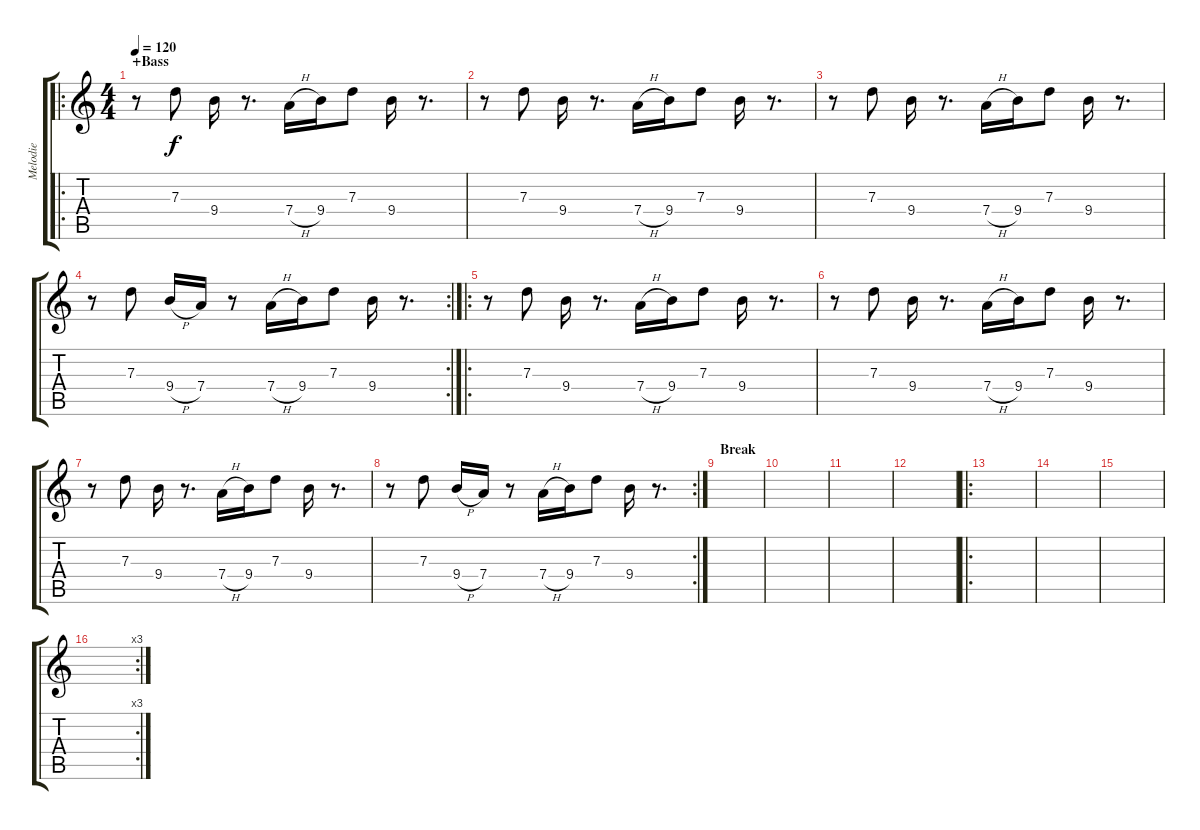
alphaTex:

\track ("Melodie" "Melodie") {instrument distortionguitar}
\staff {score tabs}
\tuning (E4 B3 G3 D3 A2 E2) {hide}
\ro
\ts (4 4)
\section ("" "+Bass")
\tempo 120
\clef g2
\ks c
r.8{dy f} 7.3.8 9.4.16 r.8{d} 7.4{h}.16 9.4.16 7.3.8 9.4.16 r.8{d} |
r.8 7.3.8 9.4.16 r.8{d} 7.4{h}.16 9.4.16 7.3.8 9.4.16 r.8{d} |
r.8 7.3.8 9.4.16 r.8{d} 7.4{h}.16 9.4.16 7.3.8 9.4.16 r.8{d} |
\rc 2
r.8 7.3.8 9.4{h}.16 7.4.16 r.8 7.4{h}.16 9.4.16 7.3.8 9.4.16 r.8{d} |
\ro
r.8 7.3.8 9.4.16 r.8{d} 7.4{h}.16 9.4.16 7.3.8 9.4.16 r.8{d} |
r.8 7.3.8 9.4.16 r.8{d} 7.4{h}.16 9.4.16 7.3.8 9.4.16 r.8{d} |
r.8 7.3.8 9.4.16 r.8{d} 7.4{h}.16 9.4.16 7.3.8 9.4.16 r.8{d} |
\rc 2
r.8 7.3.8 9.4{h}.16 7.4.16 r.8 7.4{h}.16 9.4.16 7.3.8 9.4.16 r.8{d} |
\section ("" "Break")
|
|
|
|
\ro
|
|
|
\rc 3
